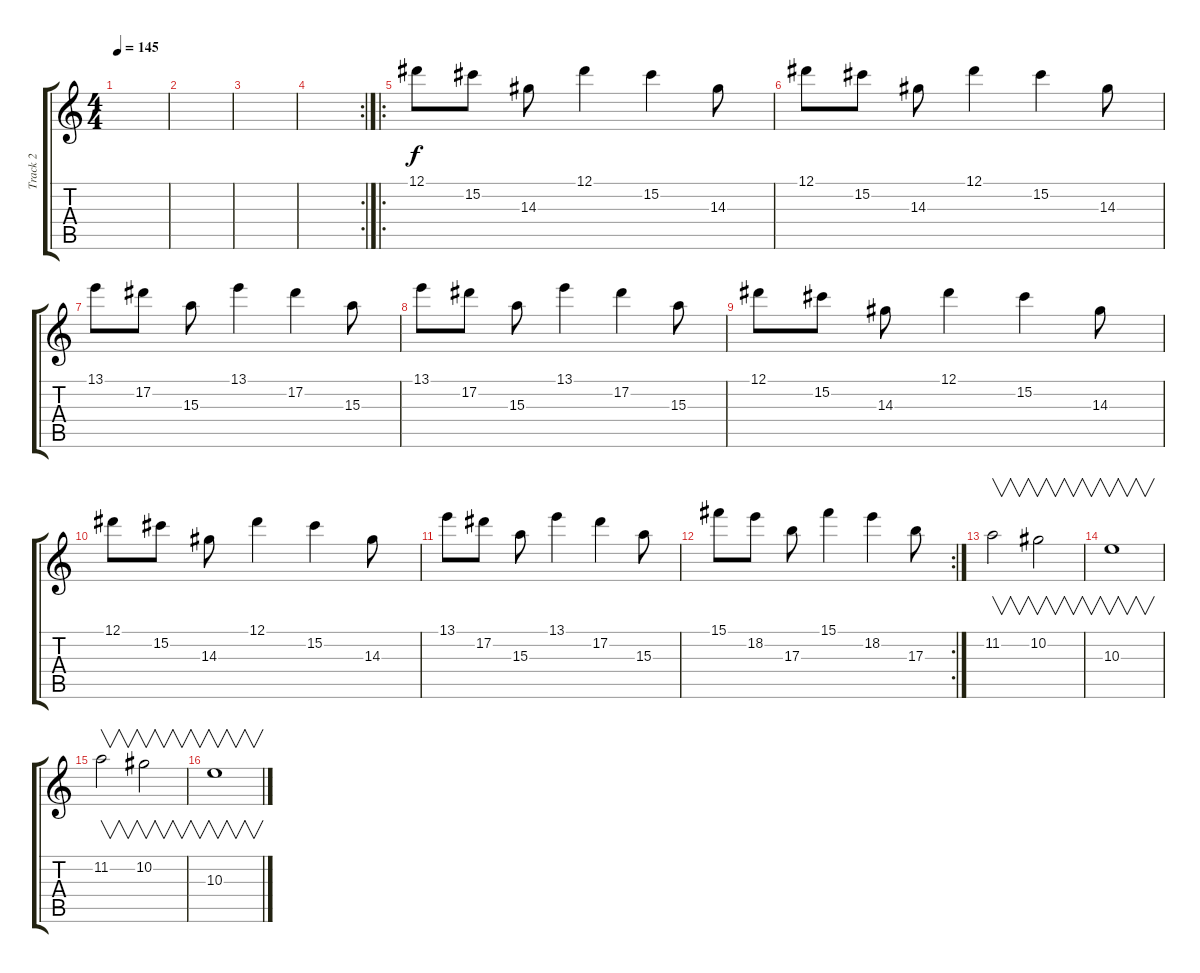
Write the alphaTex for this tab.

\track ("Track 2" "Track 2") {instrument distortionguitar}
\staff {score tabs}
\tuning (Eb4 Bb3 Gb3 Db3 Ab2 Eb2) {hide}
\ts (4 4)
\tempo 145
\clef g2
\ks c
|
|
|
\rc 2
|
\ro
12.1.8 15.2.8 14.3.8 12.1.4 15.2.4 14.3.8 |
12.1.8 15.2.8 14.3.8 12.1.4 15.2.4 14.3.8 |
13.1.8 17.2.8 15.3.8 13.1.4 17.2.4 15.3.8 |
13.1.8 17.2.8 15.3.8 13.1.4 17.2.4 15.3.8 |
12.1.8 15.2.8 14.3.8 12.1.4 15.2.4 14.3.8 |
12.1.8 15.2.8 14.3.8 12.1.4 15.2.4 14.3.8 |
13.1.8 17.2.8 15.3.8 13.1.4 17.2.4 15.3.8 |
\rc 2
15.1.8 18.2.8 17.3.8 15.1.4 18.2.4 17.3.8 |
11.2.2{v} 10.2.2{v} |
10.3.1{v} |
11.2.2{v} 10.2.2{v} |
10.3.1{v}
